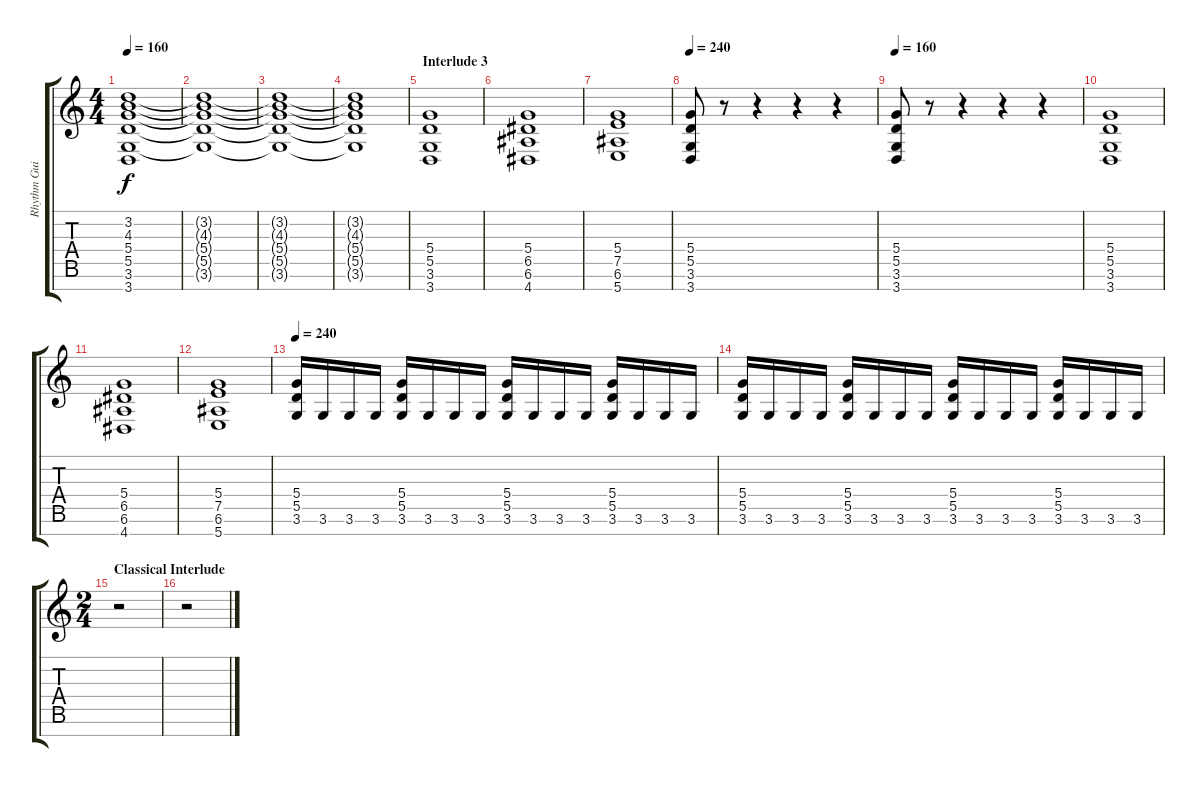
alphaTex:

\track ("Rhythm Guitar" "Rhythm Gui") {instrument distortionguitar}
\staff {score tabs}
\tuning (E4 B3 G3 D3 A2 E2 B1) {hide}
\ts (4 4)
\tempo 160
\clef g2
\ks c
(3.2 4.3 5.4 5.5 3.6 3.7).1{dy f volume 0} |
(3.2{t} 4.3{t} 5.4{t} 5.5{t} 3.6{t}).1 |
(3.2{t} 4.3{t} 5.4{t} 5.5{t} 3.6{t}).1 |
(3.2{t} 4.3{t} 5.4{t} 5.5{t} 3.6{t}).1 |
\section ("" "Interlude 3")
(5.4 5.5 3.6 3.7).1{volume 12} |
(5.4 6.5 6.6 4.7).1 |
(5.4 7.5 6.6 5.7).1 |
\tempo 240
(5.4 5.5 3.6 3.7).8 r.8 r.4 r.4 r.4 |
\tempo 160
(5.4 5.5 3.6 3.7).8 r.8 r.4 r.4 r.4 |
(5.4 5.5 3.6 3.7).1 |
(5.4 6.5 6.6 4.7).1 |
(5.4 7.5 6.6 5.7).1 |
\tempo 240
(5.4 5.5 3.6).16 3.6.16 3.6.16 3.6.16 (5.4 5.5 3.6).16 3.6.16 3.6.16 3.6.16 (5.4 5.5 3.6).16 3.6.16 3.6.16 3.6.16 (5.4 5.5 3.6).16 3.6.16 3.6.16 3.6.16 |
(5.4 5.5 3.6).16 3.6.16 3.6.16 3.6.16 (5.4 5.5 3.6).16 3.6.16 3.6.16 3.6.16 (5.4 5.5 3.6).16 3.6.16 3.6.16 3.6.16 (5.4 5.5 3.6).16 3.6.16 3.6.16 3.6.16 |
\ts (2 4)
\section ("" "Classical Interlude")
r.2 |
r.2
